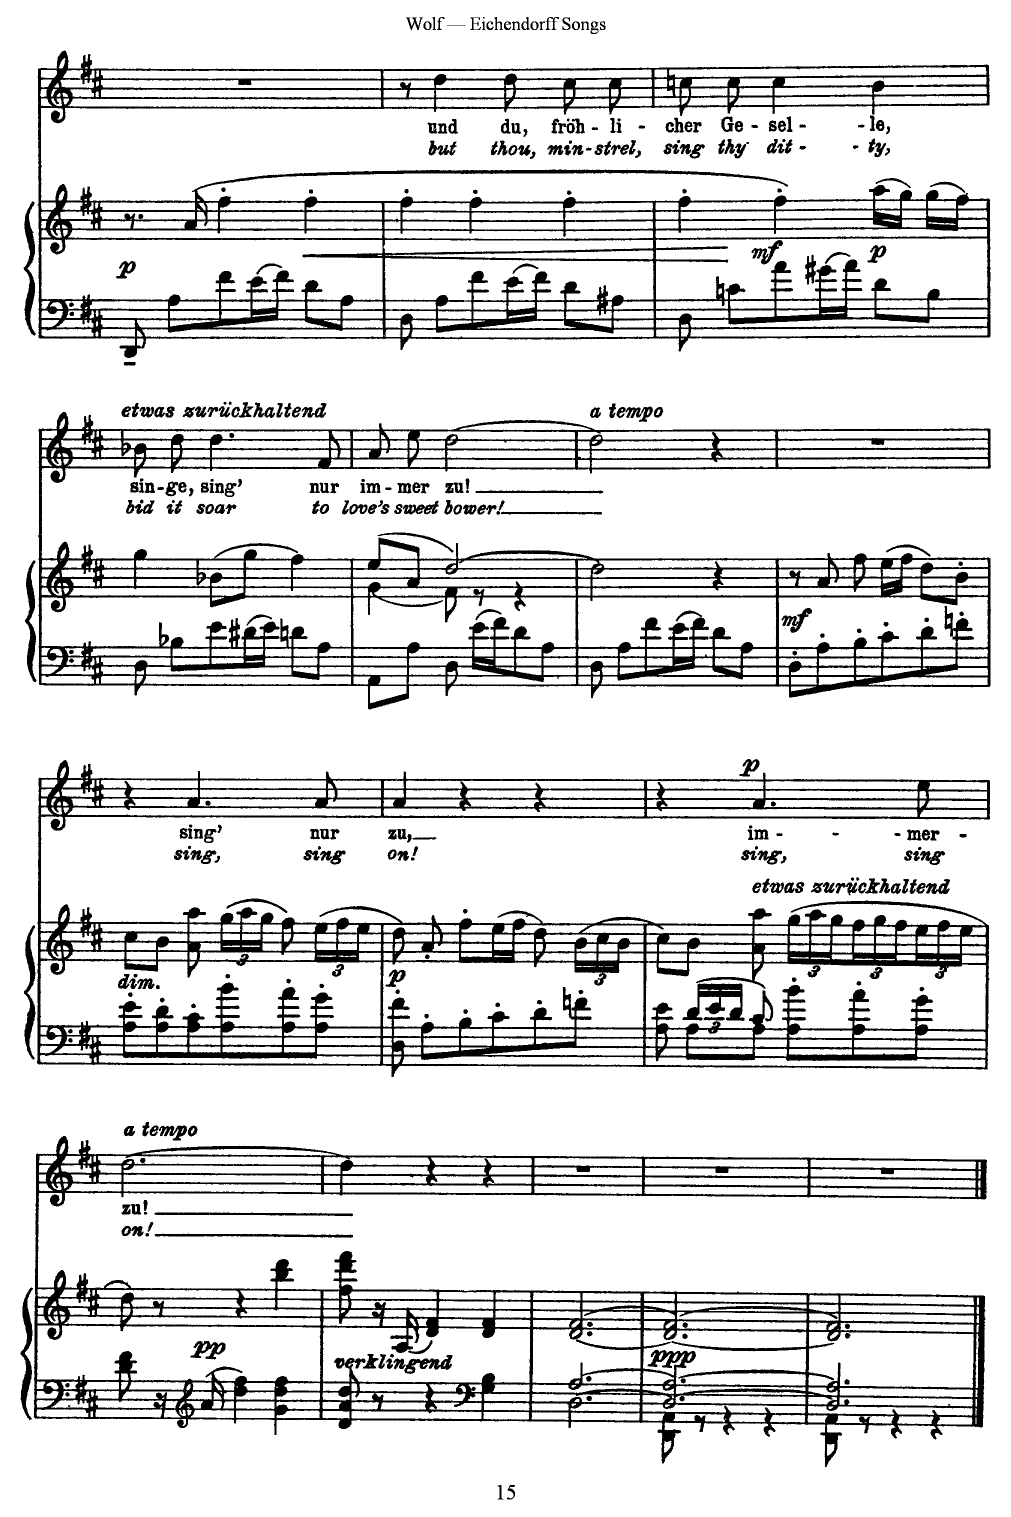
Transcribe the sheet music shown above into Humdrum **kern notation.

**kern	**kern	**dynam	**kern	**text	**text	**dynam
*part2	*part2	*part2	*part1	*part1	*part1	*part1
*staff3	*staff2	*staff2/3	*staff1	*staff1	*staff1	*staff1
*I"Piano	*	*	*I"Voice	*	*	*
*I'Pno	*	*	*	*	*	*
*clefF4	*clefG2	*	*clefG2	*	*	*
*k[f#c#]	*k[f#c#]	*	*k[f#c#]	*	*	*
*M3/4	*M3/4	*	*M3/4	*	*	*
=53	=53	=53	=53	=53	=53	=53
!	!	!LO:DY:b	!	!	!	!
8DD/	8.r	p	2.r	.	.	.
8A\L	.	.	.	.	.	.
.	(16a/	.	.	.	.	.
8f#\	4ff#'\	.	.	.	.	.
16e\L	.	.	.	.	.	.
16f#\JJ	.	.	.	.	.	.
!	!	!LO:HP:b	!	!	!	!
8d\L	4ff#'\	<	.	.	.	.
8A\J	.	.	.	.	.	.
=54	=54	=54	=54	=54	=54	=54
8D\	4ff#'\	.	8r	.	.	.
8A\L	.	.	4dd\	und	but	.
8f#\	4ff#'\	.	.	.	.	.
16e\L	.	.	8dd\	du,	thou,	.
16f#\JJ	.	.	.	.	.	.
8d\L	4ff#'\	.	8cc#\L	fröh-	min-	.
8A#X\J	.	.	8cc#\J	-li-	-strel,	.
=55	=55	=55	=55	=55	=55	=55
8D\	4ff#'\	.	8ccn\L	-cher	sing	.
8cn\L	.	.	8cc\J	Ge-	thy	.
!	!	!LO:DY:n=1:b	!	!	!	!
8a\	4ff#'\)	[ mf	4cc\	-sel-	dit-	.
16g#X\L	.	.	.	.	.	.
16a\JJ	.	.	.	.	.	.
!	!	!LO:DY:n=2:b	!	!	!	!
8d\L	((16aa\LL	p	4b\	-le,	-ty,	.
.	16gg\JJ))	.	.	.	.	.
8B\J	(16gg\LL	.	.	.	.	.
.	16ff#\JJ)	.	.	.	.	.
=56	=56	=56	=56	=56	=56	=56
!	!	!	!LO:TX:a:i:t=etwas zurückhaltend	!	!	!
8D\	4gg\	.	8b-X\L	sin-	bid	.
8B-X\L	.	.	8dd\J	-ge,	it	.
8e\	(8b-X\L	.	4.dd\	sing’	soar	.
16d#X\L	8gg\J	.	.	.	.	.
16e\JJ	.	.	.	.	.	.
8dn\L	4ff#\)	.	.	.	.	.
8A\J	.	.	8f#/	nur	to	.
=57	=57	=57	=57	=57	=57	=57
*	*^	*	*	*	*	*
8AA\L	(8ee/L	(4g\	.	8a\L	im-	love’s	.
8A\J	8a/J	.	.	8ee\J	-mer	sweet	.
8D\	[2dd/)	8f#\)	.	[2dd\	zu!	bower!	.
16e\LL	.	8r	.	.	.	.	.
16f#\J	.	.	.	.	.	.	.
8d\	.	4r	.	.	.	.	.
8A\J	.	.	.	.	.	.	.
*	*v	*v	*	*	*	*	*
=58	=58	=58	=58	=58	=58	=58
!	!	!	!LO:TX:a:i:t=a tempo	!	!	!
8D\	2dd\]	.	2dd\]	.	.	.
8A\L	.	.	.	.	.	.
8f#\	.	.	.	.	.	.
16e\L	.	.	.	.	.	.
16f#\JJ	.	.	.	.	.	.
8d\L	4r	.	4r	.	.	.
8A\J	.	.	.	.	.	.
=59	=59	=59	=59	=59	=59	=59
!	!	!LO:DY:b	!	!	!	!
8D'\L	8r	mf	2.r	.	.	.
8A'\	8a/	.	.	.	.	.
8B'\	8ff#\	.	.	.	.	.
8c#'\	(16ee\LL	.	.	.	.	.
.	16ff#\JJ	.	.	.	.	.
8d'\	8dd\L)	.	.	.	.	.
8fn'\J	8b'\J	.	.	.	.	.
=60	=60	=60	=60	=60	=60	=60
!	!LO:TX:b:i:t=dim.	!	!	!	!	!
8A\' 8e\'L	8cc#\L	.	4r	.	.	.
8A\' 8d\'	8b\J	.	.	.	.	.
8A\' 8c#\'	8a\ 8aa\	.	4.a/	sing’	sing,	.
*	*Xbrackettup	*	*	*	*	*
8A\' 8b\'	(24gg\LL	.	.	.	.	.
.	24aa\	.	.	.	.	.
.	24gg\JJ	.	.	.	.	.
8A\' 8a\'	8ff#\)	.	.	.	.	.
8A\' 8g\'J	(24ee\LL	.	8a/	nur	sing	.
.	24ff#\	.	.	.	.	.
.	24ee\JJ	.	.	.	.	.
=61	=61	=61	=61	=61	=61	=61
!	!	!LO:DY:b	!	!	!	!
8D\' 8f#\'	8dd\)	p	4a/	zu,	on!	.
8A'\L	8a'/	.	.	.	.	.
8B'\	8ff#'\L	.	4r	.	.	.
8c#'\	(16ee\L	.	.	.	.	.
.	16ff#\JJ	.	.	.	.	.
8d'\	8dd\)	.	4r	.	.	.
8fn'\J	(24b\LL	.	.	.	.	.
.	24cc#\	.	.	.	.	.
.	24b\JJ	.	.	.	.	.
=62	=62	=62	=62	=62	=62	=62
*^	*	*	*	*	*	*
8ryy	8A\ 8e\	8cc#\L)	.	4r	.	.	.
*Xbrackettup	*	*	*	*	*	*	*
24d/LL	8A\L	8b\J	.	.	.	.	.
24e/	.	.	.	.	.	.	.
24d/JJ	.	.	.	.	.	.	.
!	!	!	!	!	!	!	!LO:DY:a
8c#/	8A\J	8a\ 8aa\	.	4.a/	im-	sing,	p
!	!	!LO:TX:i:t=etwas zurückhaltend	!	!	!	!	!
4.ryy	8A\'> 8b\'>L	(24gg\LL	.	.	.	.	.
.	.	24aa\	.	.	.	.	.
.	.	24gg\J	.	.	.	.	.
.	8A\'> 8a\'>	24ff#\L	.	.	.	.	.
.	.	24gg\	.	.	.	.	.
.	.	24ff#\J	.	.	.	.	.
.	8A\'> 8g\'>J	24ee\L	.	8ee\	-mer-	sing	.
.	.	24ff#\	.	.	.	.	.
.	.	24ee\JJ	.	.	.	.	.
*v	*v	*	*	*	*	*	*
=63	=63	=63	=63	=63	=63	=63
!	!	!	!LO:TX:a:i:t=a tempo	!	!	!
8d\ 8f#\	8dd\)	.	[2.dd\	zu!	on!	.
16r	8r	.	.	.	.	.
*clefG2	*	*	*	*	*	*
!	!	!LO:DY:a=2	!	!	!	!
16a/	.	pp	.	.	.	.
4dd\ 4ff#\	4r	.	.	.	.	.
4g\ 4dd\ 4ff#\	4bb\ 4ddd\	.	.	.	.	.
=64	=64	=64	=64	=64	=64	=64
!LO:TX:i:t=verklingend	!	!	!	!	!	!
8d/ 8a/ 8dd/	8ff#\ 8ddd\ 8fff#\	.	4dd\]	.	.	.
8r	16r	.	.	.	.	.
.	(16A/	.	.	.	.	.
4r	4d/ 4f#/)	.	4r	.	.	.
*clefF4	*	*	*	*	*	*
4G\ 4B\	4d/ 4f#/	.	4r	.	.	.
=65	=65	=65	=65	=65	=65	=65
*^	*	*	*	*	*	*
[2.A/	[>2.D\	[2.d/ [2.f#/	.	2.r	.	.	.
=66	=66	=66	=66	=66	=66	=66	=66
!	!	!	!LO:DY:a=2	!	!	!	!
2.D/_ 2.A/_	8DD\ 8AA\	2.d/_ 2.f#/_	ppp	2.r	.	.	.
.	8r	.	.	.	.	.	.
.	4r	.	.	.	.	.	.
.	4r	.	.	.	.	.	.
=67	=67	=67	=67	=67	=67	=67	=67
2.D/] 2.A/]	8DD\ 8AA\	2.d/] 2.f#/]	.	2.r	.	.	.
.	8r	.	.	.	.	.	.
.	4r	.	.	.	.	.	.
.	4r	.	.	.	.	.	.
*v	*v	*	*	*	*	*	*
==	==	==	==	==	==	==
*-	*-	*-	*-	*-	*-	*-
